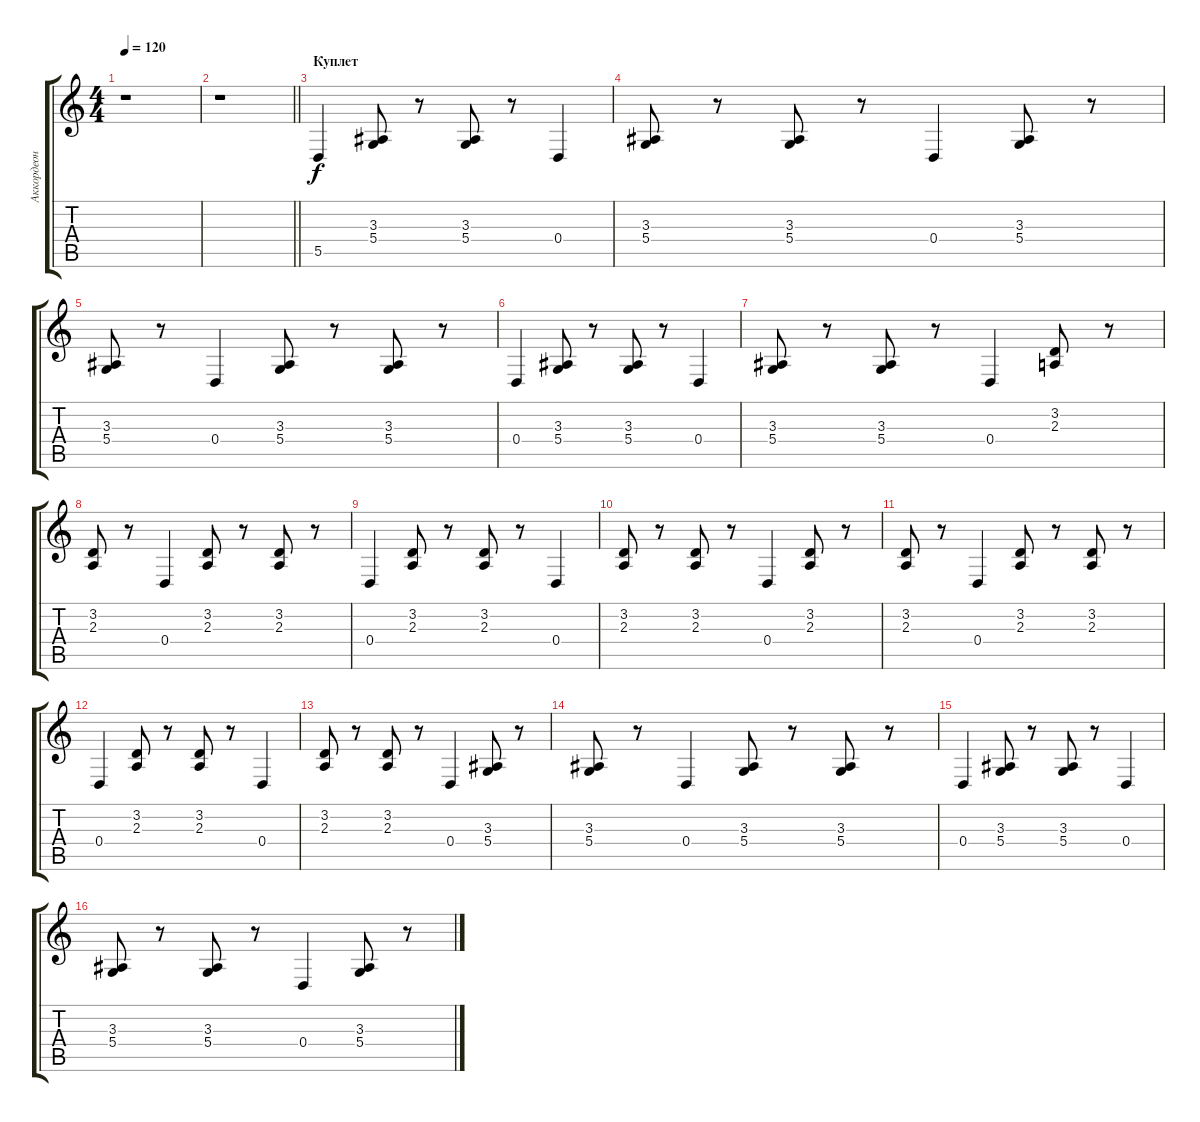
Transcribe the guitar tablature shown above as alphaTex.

\track ("Аккордеон ЛР" "Аккордеон ") {instrument accordion}
\staff {score tabs}
\tuning (E4 B3 G3 D3 A2 E2) {hide}
\ts (4 4)
\tempo 120
\clef g2
\ks c
r.1{dy f} |
\barLineRight lightlight
r.1 |
\section ("" "Куплет ")
5.5.4 (3.3 5.4).8 r.8 (3.3 5.4).8 r.8 0.4.4 |
(3.3 5.4).8 r.8 (3.3 5.4).8 r.8 0.4.4 (3.3 5.4).8 r.8 |
(3.3 5.4).8 r.8 0.4.4 (3.3 5.4).8 r.8 (3.3 5.4).8 r.8 |
0.4.4 (3.3 5.4).8 r.8 (3.3 5.4).8 r.8 0.4.4 |
(3.3 5.4).8 r.8 (3.3 5.4).8 r.8 0.4.4 (3.2 2.3).8 r.8 |
(3.2 2.3).8 r.8 0.4.4 (3.2 2.3).8 r.8 (3.2 2.3).8 r.8 |
0.4.4 (3.2 2.3).8 r.8 (3.2 2.3).8 r.8 0.4.4 |
(3.2 2.3).8 r.8 (3.2 2.3).8 r.8 0.4.4 (3.2 2.3).8 r.8 |
(3.2 2.3).8 r.8 0.4.4 (3.2 2.3).8 r.8 (3.2 2.3).8 r.8 |
0.4.4 (3.2 2.3).8 r.8 (3.2 2.3).8 r.8 0.4.4 |
(3.2 2.3).8 r.8 (3.2 2.3).8 r.8 0.4.4 (3.3 5.4).8 r.8 |
(3.3 5.4).8 r.8 0.4.4 (3.3 5.4).8 r.8 (3.3 5.4).8 r.8 |
0.4.4 (3.3 5.4).8 r.8 (3.3 5.4).8 r.8 0.4.4 |
(3.3 5.4).8 r.8 (3.3 5.4).8 r.8 0.4.4 (3.3 5.4).8 r.8
